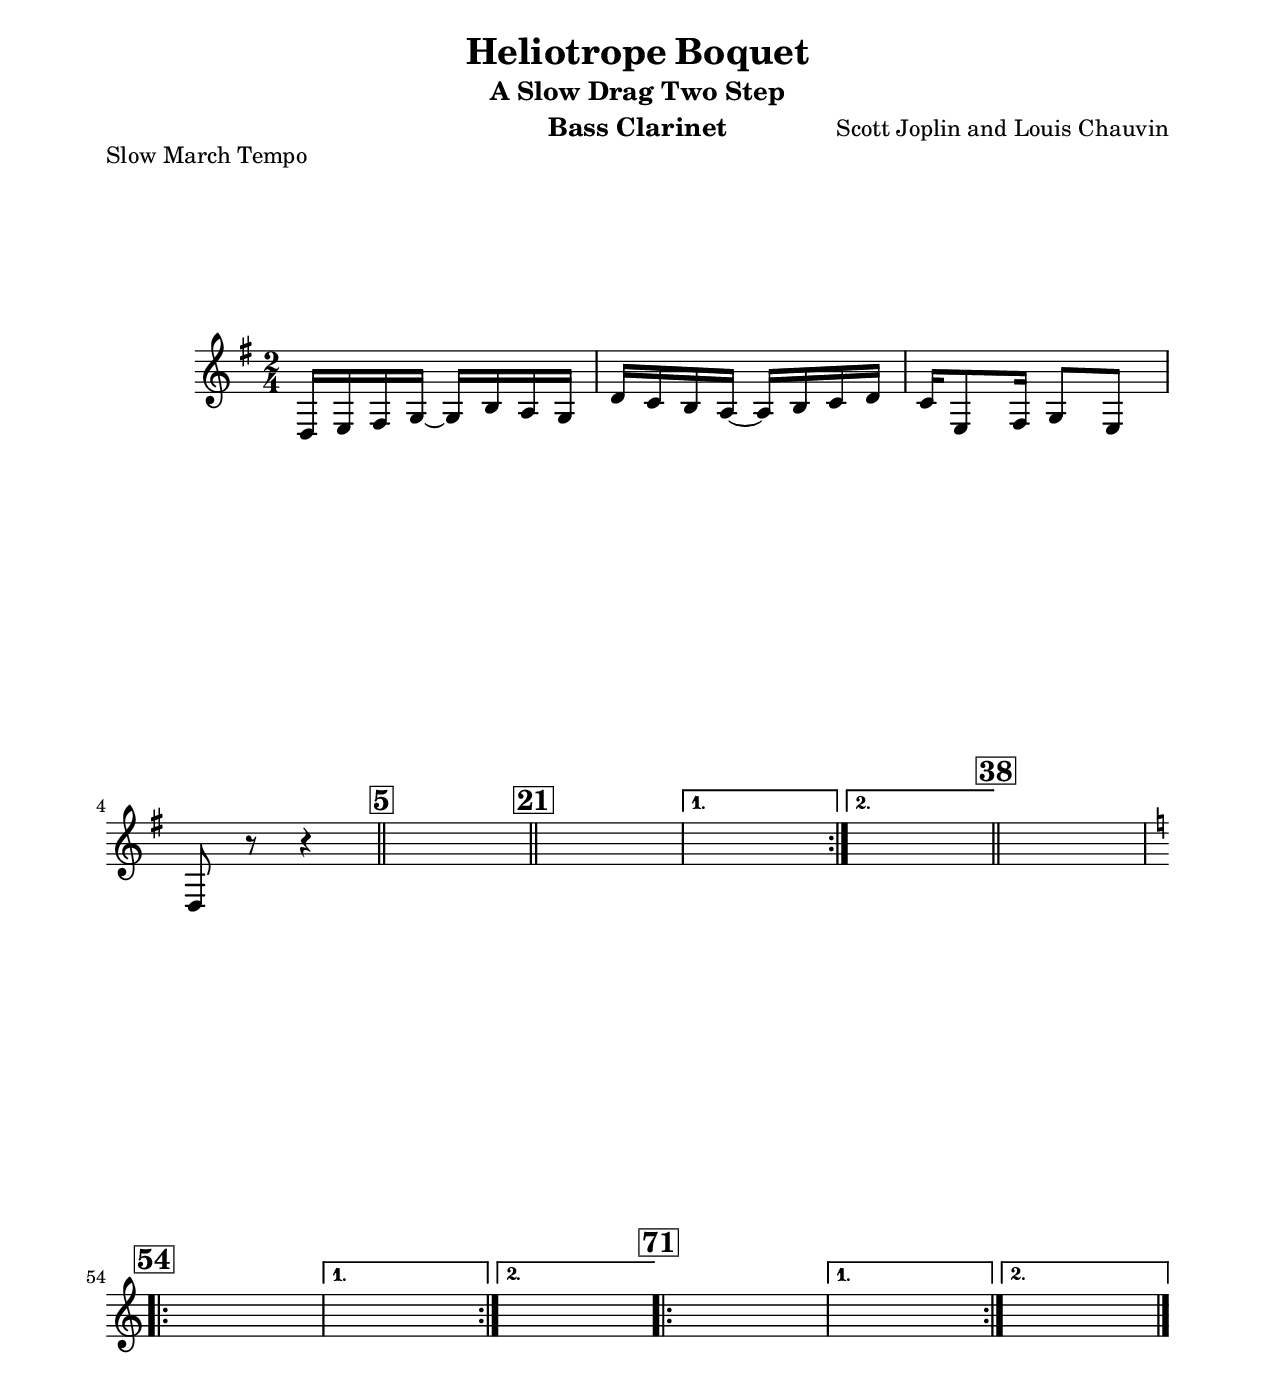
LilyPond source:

\version "2.22.2"

\include "config.lyi"
\include "defs.lyi"
\version "2.22.2"

\include "config.lyi"
\include "defs.lyi"

bassclarinetDynamics =
{
  s2*4 |
  % 5
  s2*16 |

  \repeat volta 2
  {
    % 21
    s2*15 |
  }
  \alternative
  {
    {
      s2 |
    }
    {
      s2 |
    }
  }

  % 38
  s2*16 |

  \repeat volta 2
  {
    % 54
    s2*15 |
  }
  \alternative
  {
    {
      s2 |
    }
    {
      s2 |
    }
  }

  \repeat volta 2
  {
    % 71
    s2*15 |
  }
  \alternative
  {
    {
      s2 |
    }
    {
      s2 |
    }
  }
}


bassclarinetCues =
{
  \time 2/4
  \key g \major

  s2*53 |

  \key c \major
  s2*34 |
}


bassclarinetNotCues =
{
  \time 2/4
  \key g \major

  s2*53 |

  \key c \major
  s2*34 |
}


bassclarinetNotes =
{
  d16 e fis g~g b a g |
  d'16 c b a~a b c d |
  c16 e,8 fis16 g8 e |
  d8 r r4 |

  % 5
  s2*16 |

  \repeat volta 2
  {
    % 21
    s2*15 |
  }
  \alternative
  {
    {
      s2 |
    }
    {
      s2 |
    }
  }

  % 38
  s2*16 |

  \repeat volta 2
  {
    % 54
    s2*15 |
  }
  \alternative
  {
    {
      s2 |
    }
    {
      s2 |
    }
  }

  \repeat volta 2
  {
    % 71
    s2*15 |
  }
  \alternative
  {
    {
      s2 |
    }
    {
      s2 |
    }
  }
}

bassclarinetScore = \transpose c \concertKey \relative c { << \bassclarinetNotes \bassclarinetNotCues \bassclarinetDynamics >> }
bassclarinetBesScore = \transpose bes \concertKey \relative c { << \bassclarinetNotes \bassclarinetNotCues \bassclarinetDynamics >> }
bassclarinetBesPart  = \transpose bes \concertKey \relative c { << \bassclarinetNotes \bassclarinetCues    \bassclarinetDynamics >> }


instrument = "Bass Clarinet"

notes = \bassclarinetBesPart

\include "part.lyi"
